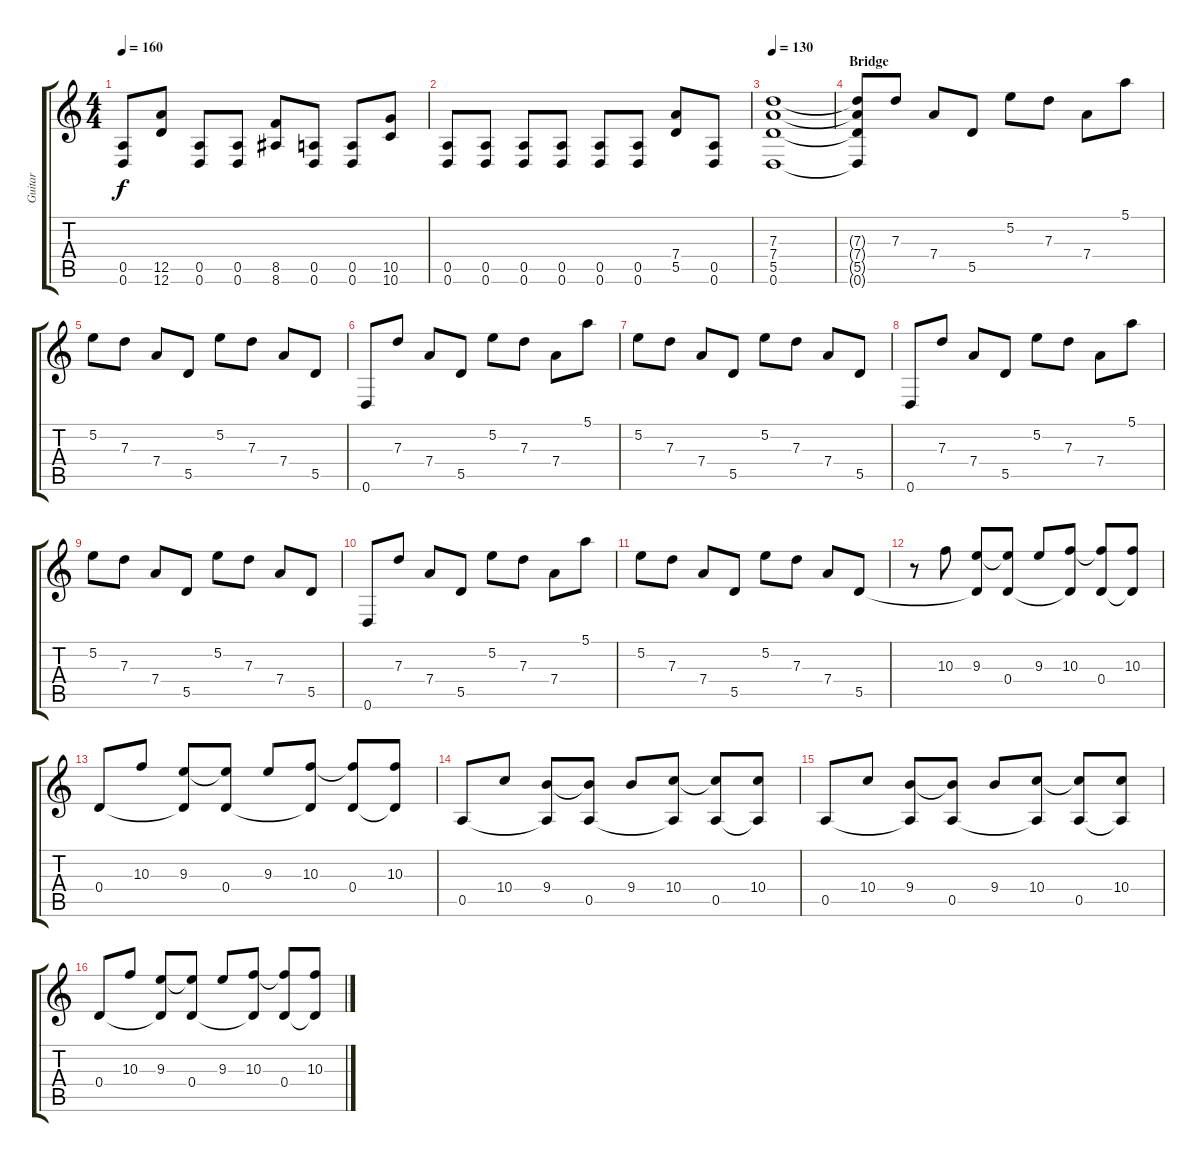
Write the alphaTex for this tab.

\track ("Guitar" "Guitar") {instrument acousticguitarnylon}
\staff {score tabs}
\tuning (E4 B3 G3 D3 A2 D2) {hide}
\ts (4 4)
\tempo 160
\clef g2
\ks c
(0.5 0.6).8{dy f} (12.5 12.6).8 (0.5 0.6).8 (0.5 0.6).8 (8.5 8.6).8 (0.5 0.6).8 (0.5 0.6).8 (10.5 10.6).8 |
(0.5 0.6).8 (0.5 0.6).8 (0.5 0.6).8 (0.5 0.6).8 (0.5 0.6).8 (0.5 0.6).8 (7.4 5.5).8 (0.5 0.6).8 |
\section ("" "")
\tempo 130
(7.3 7.4 5.5 0.6).1 |
\section ("" "Bridge")
(7.3{t} 7.4{t} 5.5{t} 0.6{t}).8 7.3.8{instrument acousticguitarnylon} 7.4.8 5.5.8 5.2.8 7.3.8 7.4.8 5.1.8 |
5.2.8 7.3.8 7.4.8 5.5.8 5.2.8 7.3.8 7.4.8 5.5.8 |
0.6.8 7.3.8 7.4.8 5.5.8 5.2.8 7.3.8 7.4.8 5.1.8 |
5.2.8 7.3.8 7.4.8 5.5.8 5.2.8 7.3.8 7.4.8 5.5.8 |
0.6.8 7.3.8 7.4.8 5.5.8 5.2.8 7.3.8 7.4.8 5.1.8 |
5.2.8 7.3.8 7.4.8 5.5.8 5.2.8 7.3.8 7.4.8 5.5.8 |
0.6.8 7.3.8 7.4.8 5.5.8 5.2.8 7.3.8 7.4.8 5.1.8 |
5.2.8 7.3.8 7.4.8 5.5.8 5.2.8 7.3.8 7.4.8 5.5.8 |
\section ("" "")
r.8 10.3.8 (9.3 5.5{t}).8 (9.3{t} 0.4).8 9.3.8 (10.3 0.4{t}).8 (10.3{t} 0.4).8 (10.3 0.4{t}).8 |
0.4.8 10.3.8 (9.3 0.4{t}).8 (9.3{t} 0.4).8 9.3.8 (10.3 0.4{t}).8 (10.3{t} 0.4).8 (10.3 0.4{t}).8 |
0.5.8 10.4.8 (9.4 0.5{t}).8 (9.4{t} 0.5).8 9.4.8 (10.4 0.5{t}).8 (10.4{t} 0.5).8 (10.4 0.5{t}).8 |
0.5.8 10.4.8 (9.4 0.5{t}).8 (9.4{t} 0.5).8 9.4.8 (10.4 0.5{t}).8 (10.4{t} 0.5).8 (10.4 0.5{t}).8 |
0.4.8 10.3.8 (9.3 0.4{t}).8 (9.3{t} 0.4).8 9.3.8 (10.3 0.4{t}).8 (10.3{t} 0.4).8 (10.3 0.4{t}).8
